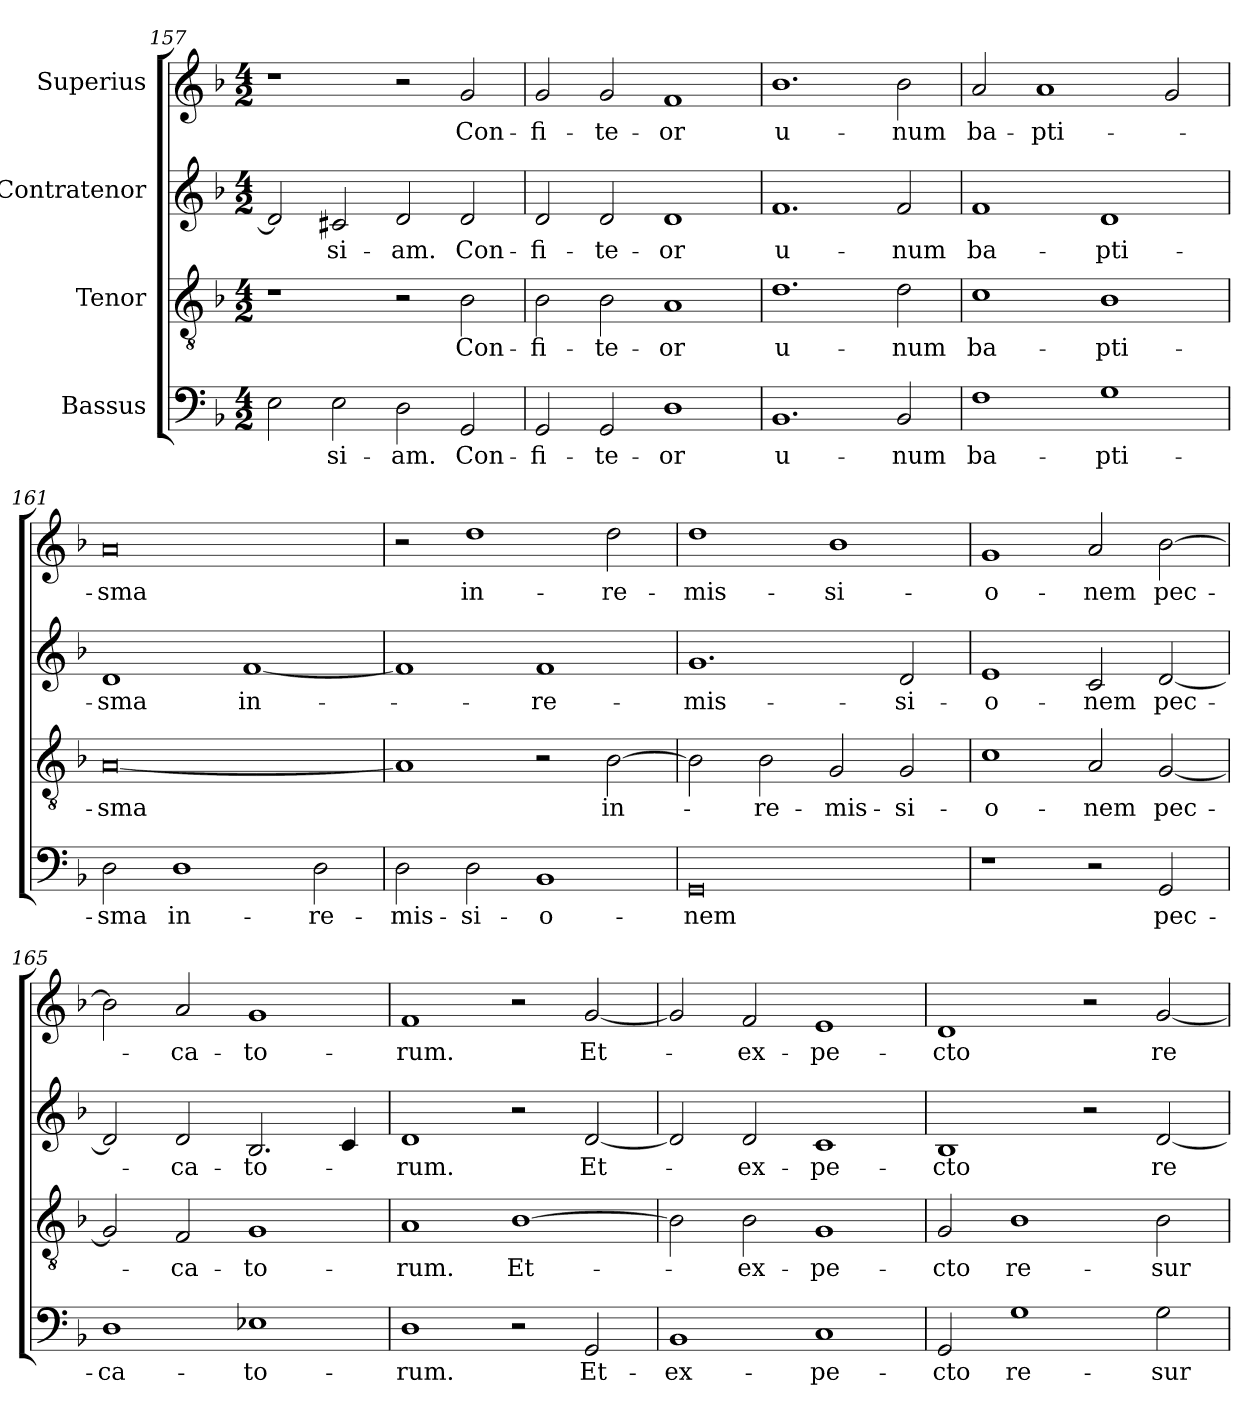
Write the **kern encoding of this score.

**kern	**text	**kern	**text	**kern	**text	**kern	**text
*part4	*part4	*part3	*part3	*part2	*part2	*part1	*part1
*staff4	*staff4	*staff3	*staff3	*staff2	*staff2	*staff1	*staff1
*I"Bassus	*	*I"Tenor	*	*I"Contratenor	*	*I"Superius	*
*clefF4	*	*clefGv2	*	*clefG2	*	*clefG2	*
*k[b-]	*	*k[b-]	*	*k[b-]	*	*k[b-]	*
*M4/2	*	*M4/2	*	*M4/2	*	*M4/2	*
=157	=157	=157	=157	=157	=157	=157	=157
2E\	.	1r	.	2d/]	.	1r	.
2E\	-si-	.	.	2c#X/	-si-	.	.
2D\	-am.	2r	.	2d/	-am.	2r	.
2GG/	Con-	2B-\	Con-	2d/	Con-	2g/	Con-
=158	=158	=158	=158	=158	=158	=158	=158
2GG/	-fi-	2B-\	-fi-	2d/	-fi-	2g/	-fi-
2GG/	-te-	2B-\	-te-	2d/	-te-	2g/	-te-
1D\	-or	1A/	-or	1d/	-or	1f/	-or
=159	=159	=159	=159	=159	=159	=159	=159
1.BB-/	u-	1.d\	u-	1.f/	u-	1.b-\	u-
2BB-/	-num	2d\	-num	2f/	-num	2b-\	-num
=160	=160	=160	=160	=160	=160	=160	=160
1F\	ba-	1c\	ba-	1f/	ba-	2a/	ba-
.	.	.	.	.	.	1a/	-pti-
1G\	-pti-	1B-\	-pti-	1d/	-pti-	.	.
.	.	.	.	.	.	2g/	.
=161	=161	=161	=161	=161	=161	=161	=161
2D\	-sma	[0A/	-sma	1d/	-sma	0a/	-sma
1D\	in-	.	.	.	.	.	.
.	.	.	.	[1f/	in-	.	.
2D\	re-	.	.	.	.	.	.
=162	=162	=162	=162	=162	=162	=162	=162
2D\	-mis-	1A/]	.	1f/]	.	2r	.
2D\	-si-	.	.	.	.	1dd\	in-
1BB-/	-o-	2r	.	1f/	re-	.	.
.	.	[2B-\	in-	.	.	2dd\	re-
=163	=163	=163	=163	=163	=163	=163	=163
0GG/	-nem	2B-\]	.	1.g/	-mis-	1dd\	-mis-
.	.	2B-\	re-	.	.	.	.
.	.	2G/	-mis-	.	.	1b-\	-si-
.	.	2G/	-si-	2d/	-si-	.	.
=164	=164	=164	=164	=164	=164	=164	=164
1r	.	1c\	-o-	1e/	-o-	1g/	-o-
2r	.	2A/	-nem	2c/	-nem	2a/	-nem
2GG/	pec-	[2G/	pec-	[2d/	pec-	[2b-\	pec-
=165	=165	=165	=165	=165	=165	=165	=165
1D\	-ca-	2G/]	.	2d/]	.	2b-\]	.
.	.	2F/	-ca-	2d/	-ca-	2a/	-ca-
1E-X\	-to-	1G/	-to-	2.B-/	-to-	1g/	-to-
.	.	.	.	4c/	.	.	.
=166	=166	=166	=166	=166	=166	=166	=166
1D\	-rum.	1A/	-rum.	1d/	-rum.	1f/	-rum.
2r	.	[1B-\	Et-	2r	.	2r	.
2GG/	Et-	.	.	[2d/	Et-	[2g/	Et-
=167	=167	=167	=167	=167	=167	=167	=167
1BB-/	ex-	2B-\]	.	2d/]	.	2g/]	.
.	.	2B-\	ex-	2d/	ex-	2f/	ex-
1C/	-pe-	1G/	-pe-	1c/	-pe-	1e/	-pe-
=168	=168	=168	=168	=168	=168	=168	=168
2GG/	-cto	2G/	-cto	1B-/	-cto	1d/	-cto
1G\	re-	1B-\	re-	.	.	.	.
.	.	.	.	2r	.	2r	.
2G\	-sur-	2B-\	-sur-	[2d/	re-	[2g/	re-
=	=	=	=	=	=	=	=
*-	*-	*-	*-	*-	*-	*-	*-
